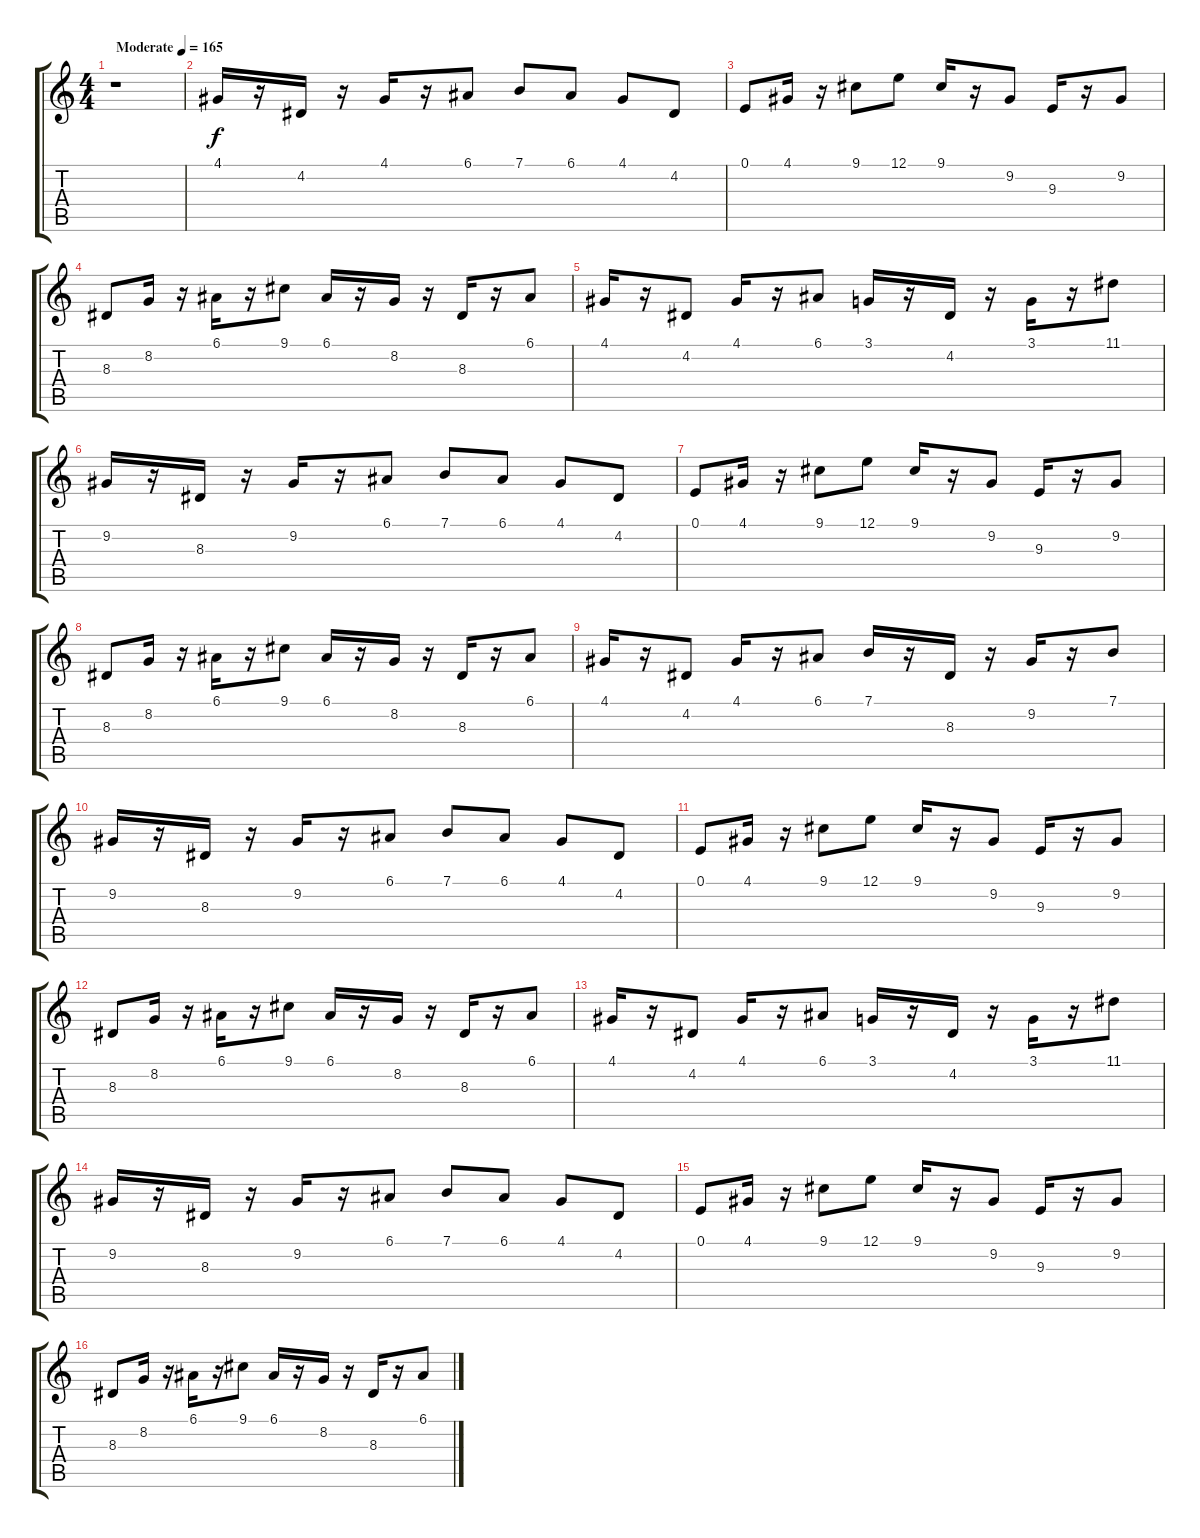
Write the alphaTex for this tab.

\track (" " " ") {instrument stringensemble1}
\staff {score tabs}
\tuning (E4 B3 G3 D3 A2 E2) {hide}
\ts (4 4)
\tempo (165 "Moderate")
\clef g2
\ks c
r.1{dy f instrument stringensemble1} |
4.1.16 r.16 4.2.16 r.16 4.1.16 r.16 6.1.8 7.1.8 6.1.8 4.1.8 4.2.8 |
0.1.8 4.1.16 r.16 9.1.8 12.1.8 9.1.16 r.16 9.2.8 9.3.16 r.16 9.2.8 |
8.3.8 8.2.16 r.16 6.1.16 r.16 9.1.8 6.1.16 r.16 8.2.16 r.16 8.3.16 r.16 6.1.8 |
4.1.16 r.16 4.2.8 4.1.16 r.16 6.1.8 3.1.16 r.16 4.2.16 r.16 3.1.16 r.16 11.1.8 |
9.2.16 r.16 8.3.16 r.16 9.2.16 r.16 6.1.8 7.1.8 6.1.8 4.1.8 4.2.8 |
0.1.8 4.1.16 r.16 9.1.8 12.1.8 9.1.16 r.16 9.2.8 9.3.16 r.16 9.2.8 |
8.3.8 8.2.16 r.16 6.1.16 r.16 9.1.8 6.1.16 r.16 8.2.16 r.16 8.3.16 r.16 6.1.8 |
4.1.16 r.16 4.2.8 4.1.16 r.16 6.1.8 7.1.16 r.16 8.3.16 r.16 9.2.16 r.16 7.1.8 |
9.2.16 r.16 8.3.16 r.16 9.2.16 r.16 6.1.8 7.1.8 6.1.8 4.1.8 4.2.8 |
0.1.8 4.1.16 r.16 9.1.8 12.1.8 9.1.16 r.16 9.2.8 9.3.16 r.16 9.2.8 |
8.3.8 8.2.16 r.16 6.1.16 r.16 9.1.8 6.1.16 r.16 8.2.16 r.16 8.3.16 r.16 6.1.8 |
4.1.16 r.16 4.2.8 4.1.16 r.16 6.1.8 3.1.16 r.16 4.2.16 r.16 3.1.16 r.16 11.1.8 |
9.2.16 r.16 8.3.16 r.16 9.2.16 r.16 6.1.8 7.1.8 6.1.8 4.1.8 4.2.8 |
0.1.8 4.1.16 r.16 9.1.8 12.1.8 9.1.16 r.16 9.2.8 9.3.16 r.16 9.2.8 |
8.3.8 8.2.16 r.16 6.1.16 r.16 9.1.8 6.1.16 r.16 8.2.16 r.16 8.3.16 r.16 6.1.8
